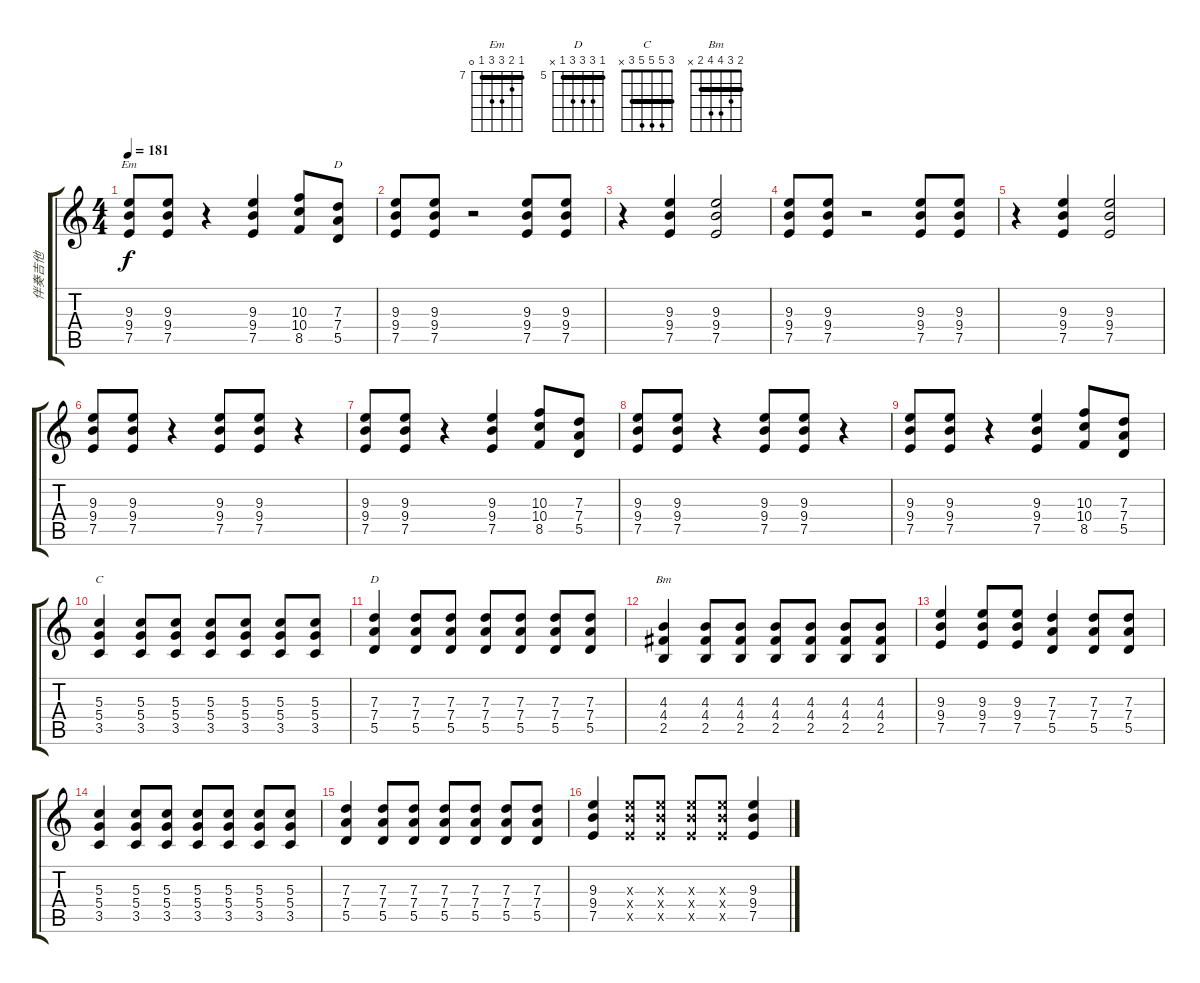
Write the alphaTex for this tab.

\track ("伴奏吉他" "伴奏吉他") {instrument distortionguitar}
\staff {score tabs}
\tuning (E4 B3 G3 D3 A2 E2) {hide}
\chord ("Em" 7 8 9 9 7 0) {firstfret 7 barre 7}
\chord ("D" 2 3 2 0 x x) {barre 2}
\chord ("C" 3 5 5 5 3 x) {barre 3}
\chord ("D" 5 7 7 7 5 x) {firstfret 5 barre 5}
\chord ("Bm" 2 3 4 4 2 x) {barre 2}
\ts (4 4)
\tempo 181
\clef g2
\ks c
(9.3 9.4 7.5).8{ch "Em" dy f} (9.3 9.4 7.5).8 r.4 (9.3 9.4 7.5).4 (10.3 10.4 8.5).8 (7.3 7.4 5.5).8{ch "D"} |
(9.3 9.4 7.5).8 (9.3 9.4 7.5).8 r.2 (9.3 9.4 7.5).8 (9.3 9.4 7.5).8 |
r.4 (9.3 9.4 7.5).4 (9.3 9.4 7.5).2 |
(9.3 9.4 7.5).8 (9.3 9.4 7.5).8 r.2 (9.3 9.4 7.5).8 (9.3 9.4 7.5).8 |
r.4 (9.3 9.4 7.5).4 (9.3 9.4 7.5).2 |
(9.3 9.4 7.5).8 (9.3 9.4 7.5).8 r.4 (9.3 9.4 7.5).8 (9.3 9.4 7.5).8 r.4 |
(9.3 9.4 7.5).8 (9.3 9.4 7.5).8 r.4 (9.3 9.4 7.5).4 (10.3 10.4 8.5).8 (7.3 7.4 5.5).8 |
(9.3 9.4 7.5).8 (9.3 9.4 7.5).8 r.4 (9.3 9.4 7.5).8 (9.3 9.4 7.5).8 r.4 |
(9.3 9.4 7.5).8 (9.3 9.4 7.5).8 r.4 (9.3 9.4 7.5).4 (10.3 10.4 8.5).8 (7.3 7.4 5.5).8 |
(5.3 5.4 3.5).4{ch "C"} (5.3 5.4 3.5).8 (5.3 5.4 3.5).8 (5.3 5.4 3.5).8 (5.3 5.4 3.5).8 (5.3 5.4 3.5).8 (5.3 5.4 3.5).8 |
(7.3 7.4 5.5).4{ch "D"} (7.3 7.4 5.5).8 (7.3 7.4 5.5).8 (7.3 7.4 5.5).8 (7.3 7.4 5.5).8 (7.3 7.4 5.5).8 (7.3 7.4 5.5).8 |
(4.3 4.4 2.5).4{ch "Bm"} (4.3 4.4 2.5).8 (4.3 4.4 2.5).8 (4.3 4.4 2.5).8 (4.3 4.4 2.5).8 (4.3 4.4 2.5).8 (4.3 4.4 2.5).8 |
(9.3 9.4 7.5).4 (9.3 9.4 7.5).8 (9.3 9.4 7.5).8 (7.3 7.4 5.5).4 (7.3 7.4 5.5).8 (7.3 7.4 5.5).8 |
(5.3 5.4 3.5).4 (5.3 5.4 3.5).8 (5.3 5.4 3.5).8 (5.3 5.4 3.5).8 (5.3 5.4 3.5).8 (5.3 5.4 3.5).8 (5.3 5.4 3.5).8 |
(7.3 7.4 5.5).4 (7.3 7.4 5.5).8 (7.3 7.4 5.5).8 (7.3 7.4 5.5).8 (7.3 7.4 5.5).8 (7.3 7.4 5.5).8 (7.3 7.4 5.5).8 |
(9.3 9.4 7.5).4 (9.3{x} 9.4{x} 7.5{x}).8 (9.3{x} 9.4{x} 7.5{x}).8 (9.3{x} 9.4{x} 7.5{x}).8 (9.3{x} 9.4{x} 7.5{x}).8 (9.3 9.4 7.5).4
